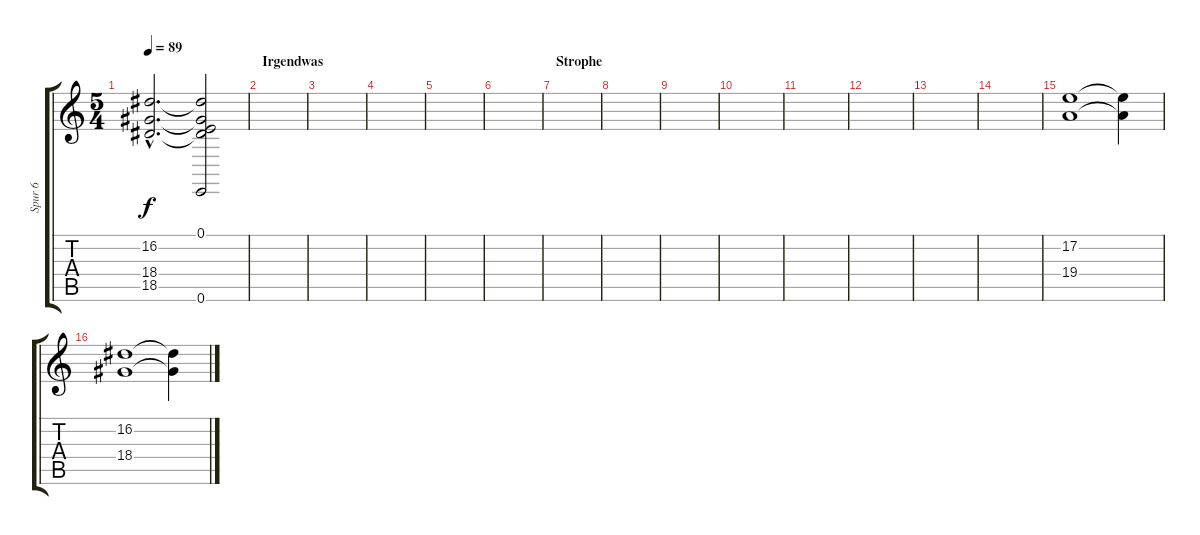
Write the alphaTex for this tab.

\track ("Spur 6" "Spur 6") {instrument stringensemble2}
\staff {score tabs}
\tuning (E4 B3 G3 D3 A2 E2) {hide}
\ts (5 4)
\tempo 89
\clef g2
\ks c
(16.2{hac} 18.4{hac} 18.5{hac}).2{d dy f} (0.1 16.2{t} 18.4{t} 18.5{t} 0.6{t}).2 |
\section ("" "Irgendwas")
|
|
|
|
|
\section ("" "Strophe")
|
|
|
|
|
|
|
|
(17.2 19.4).1 (17.2{t} 19.4{t}).4 |
(16.2 18.4).1 (16.2{t} 18.4{t}).4
